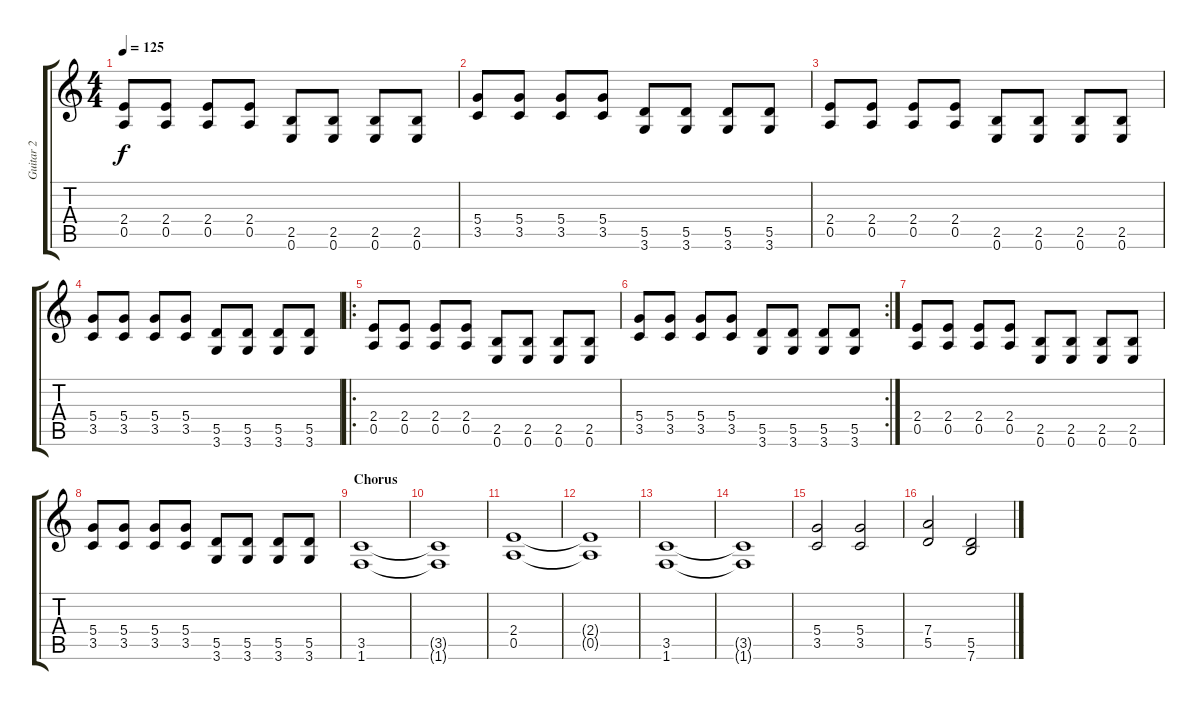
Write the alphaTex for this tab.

\track ("Guitar 2" "Guitar 2") {instrument distortionguitar}
\staff {score tabs}
\tuning (E4 B3 G3 D3 A2 E2) {hide}
\ts (4 4)
\tempo 125
\clef g2
\ks c
(2.4 0.5).8{dy f} (2.4 0.5).8 (2.4 0.5).8 (2.4 0.5).8 (2.5 0.6).8 (2.5 0.6).8 (2.5 0.6).8 (2.5 0.6).8 |
(5.4 3.5).8 (5.4 3.5).8 (5.4 3.5).8 (5.4 3.5).8 (5.5 3.6).8 (5.5 3.6).8 (5.5 3.6).8 (5.5 3.6).8 |
(2.4 0.5).8 (2.4 0.5).8 (2.4 0.5).8 (2.4 0.5).8 (2.5 0.6).8 (2.5 0.6).8 (2.5 0.6).8 (2.5 0.6).8 |
(5.4 3.5).8 (5.4 3.5).8 (5.4 3.5).8 (5.4 3.5).8 (5.5 3.6).8 (5.5 3.6).8 (5.5 3.6).8 (5.5 3.6).8 |
\ro
(2.4 0.5).8 (2.4 0.5).8 (2.4 0.5).8 (2.4 0.5).8 (2.5 0.6).8 (2.5 0.6).8 (2.5 0.6).8 (2.5 0.6).8 |
\rc 2
(5.4 3.5).8 (5.4 3.5).8 (5.4 3.5).8 (5.4 3.5).8 (5.5 3.6).8 (5.5 3.6).8 (5.5 3.6).8 (5.5 3.6).8 |
(2.4 0.5).8 (2.4 0.5).8 (2.4 0.5).8 (2.4 0.5).8 (2.5 0.6).8 (2.5 0.6).8 (2.5 0.6).8 (2.5 0.6).8 |
(5.4 3.5).8 (5.4 3.5).8 (5.4 3.5).8 (5.4 3.5).8 (5.5 3.6).8 (5.5 3.6).8 (5.5 3.6).8 (5.5 3.6).8 |
\section ("" "Chorus")
(3.5 1.6).1 |
(3.5{t} 1.6{t}).1 |
(2.4 0.5).1 |
(2.4{t} 0.5{t}).1 |
(3.5 1.6).1 |
(3.5{t} 1.6{t}).1 |
(5.4 3.5).2 (5.4 3.5).2 |
(7.4 5.5).2 (5.5 7.6).2
